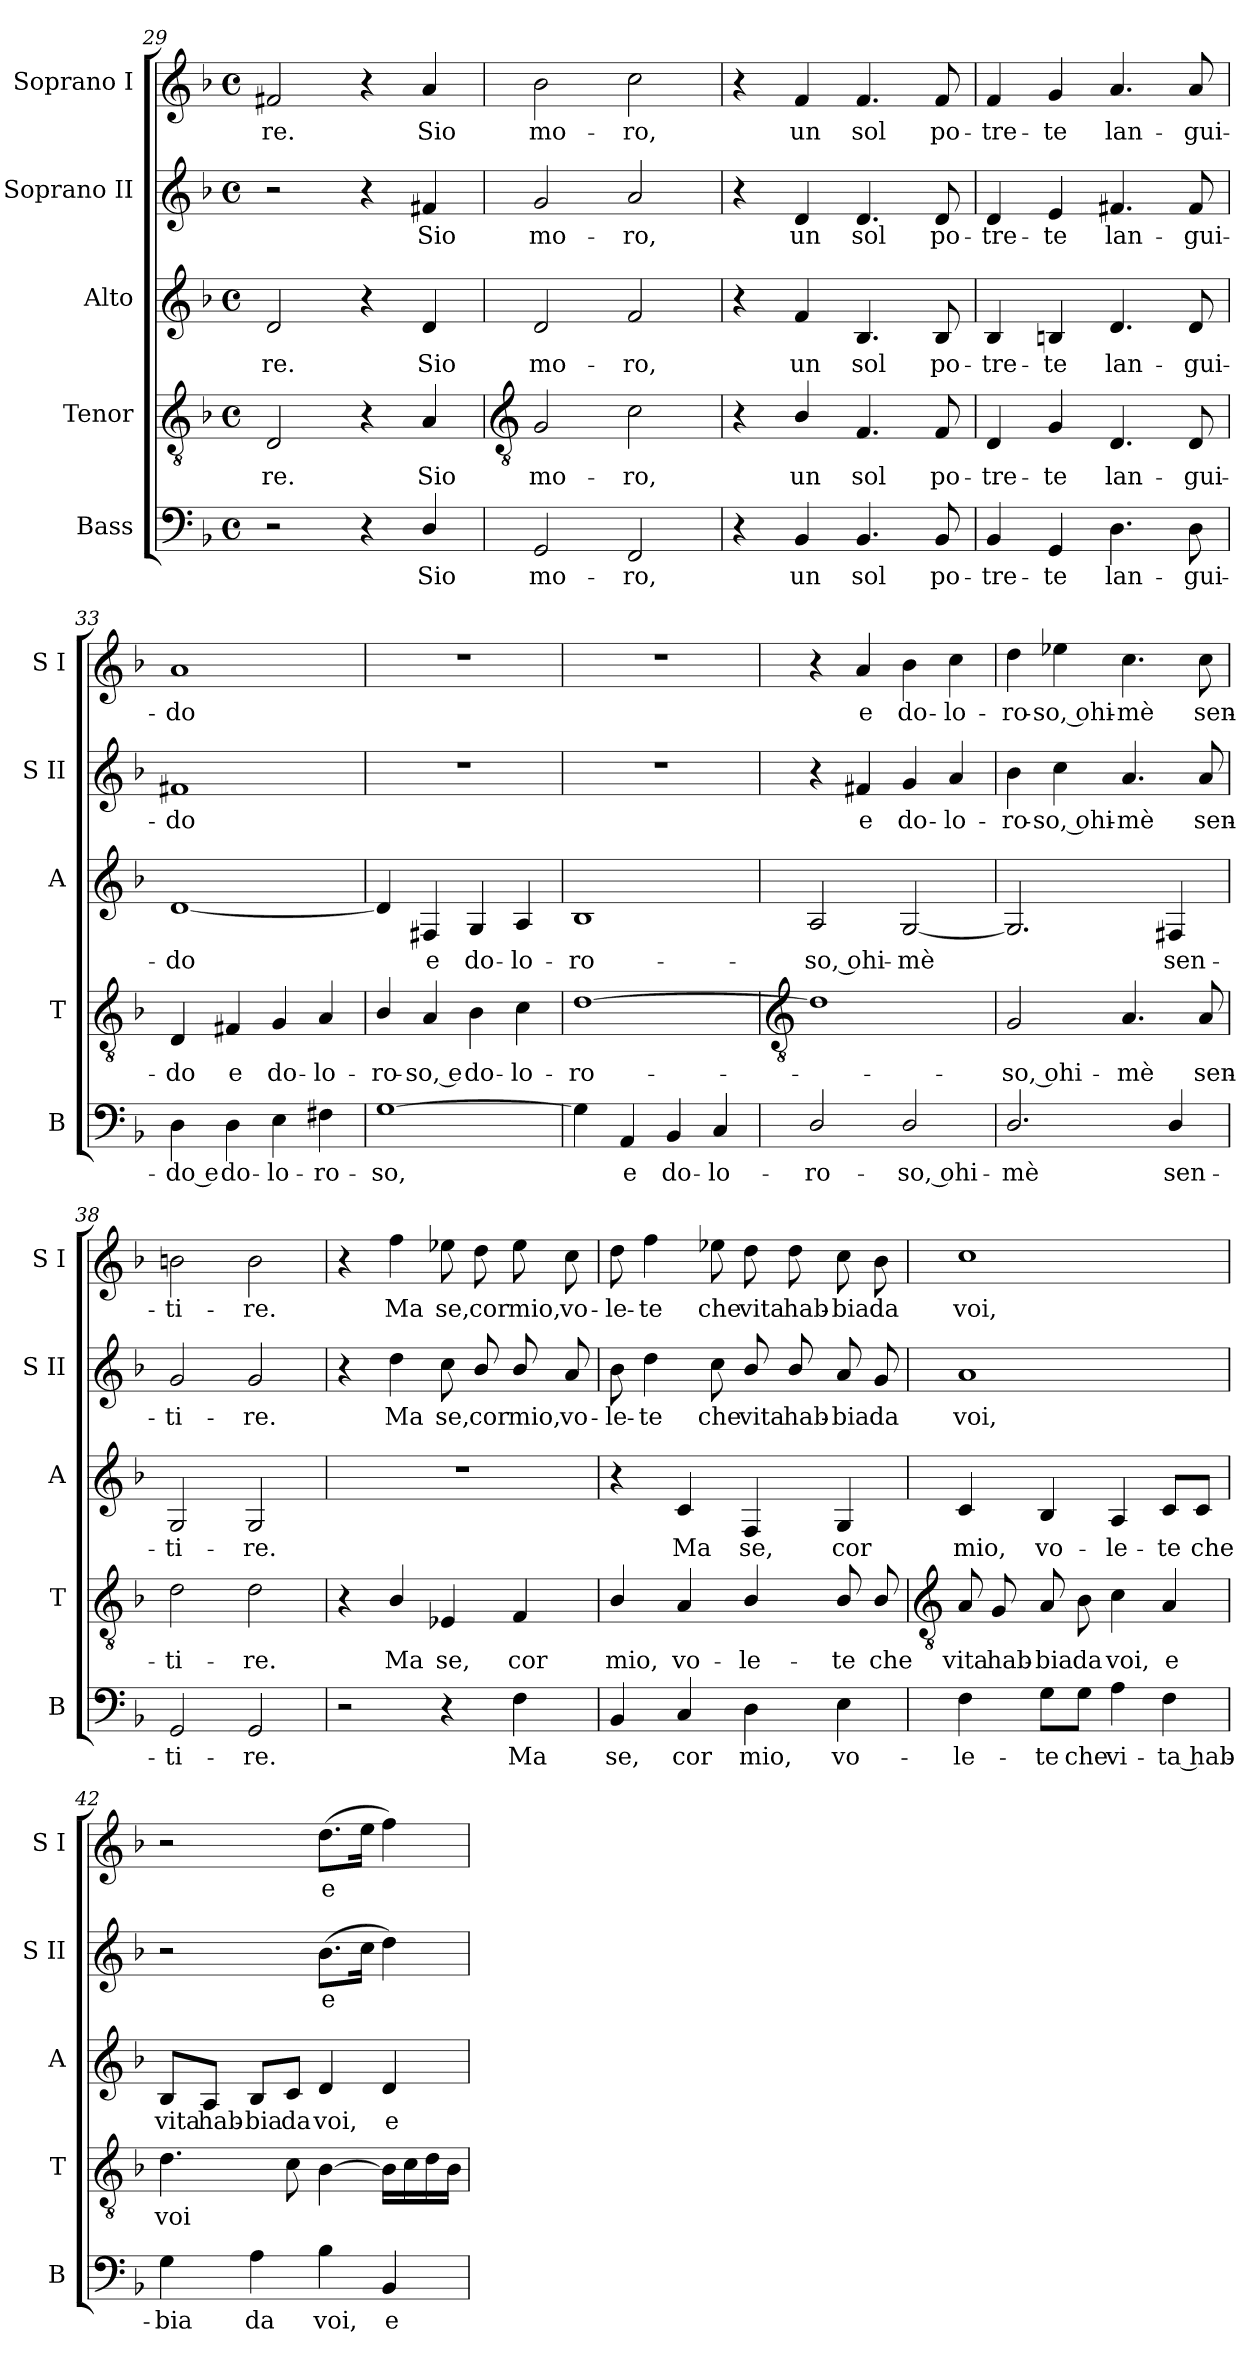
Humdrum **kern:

**kern	**text	**kern	**text	**kern	**text	**kern	**text	**kern	**text
*part5	*part5	*part4	*part4	*part3	*part3	*part2	*part2	*part1	*part1
*staff5	*staff5	*staff4	*staff4	*staff3	*staff3	*staff2	*staff2	*staff1	*staff1
*I"Bass	*	*I"Tenor	*	*I"Alto	*	*I"Soprano II	*	*I"Soprano I	*
*I'B	*	*I'T	*	*I'A	*	*I'S II	*	*I'S I	*
*clefF4	*	*clefGv2	*	*clefG2	*	*clefG2	*	*clefG2	*
*k[b-]	*	*k[b-]	*	*k[b-]	*	*k[b-]	*	*k[b-]	*
*F:	*	*F:	*	*F:	*	*F:	*	*F:	*
*M4/4	*	*M4/4	*	*M4/4	*	*M4/4	*	*M4/4	*
*met(c)	*	*met(c)	*	*met(c)	*	*met(c)	*	*met(c)	*
=29	=29	=29	=29	=29	=29	=29	=29	=29	=29
!	!	!	!LO:LY:b	!	!LO:LY:b	!	!	!	!LO:LY:b
2r	.	2D	-re.	2d	-re.	2r	.	2f#X	-re.
4r	.	4r	.	4r	.	4r	.	4r	.
!	!LO:LY:b	!	!LO:LY:b	!	!LO:LY:b	!	!LO:LY:b	!	!LO:LY:b
4D/	Sio	4A	Sio	4d	Sio	4f#X	Sio	4a	Sio
!!LO:LB:g=z
=30	=30	=30	=30	=30	=30	=30	=30	=30	=30
*	*	*clefGv2	*	*	*	*	*	*	*
!	!LO:LY:b	!	!LO:LY:b	!	!LO:LY:b	!	!LO:LY:b	!	!LO:LY:b
2GG	mo-	2G	mo-	2d	mo-	2g	mo-	2b-	mo-
!	!LO:LY:b	!	!LO:LY:b	!	!LO:LY:b	!	!LO:LY:b	!	!LO:LY:b
2FF	-ro,	2c	-ro,	2f	-ro,	2a	-ro,	2cc	-ro,
=31	=31	=31	=31	=31	=31	=31	=31	=31	=31
4r	.	4r	.	4r	.	4r	.	4r	.
!	!LO:LY:b	!	!LO:LY:b	!	!LO:LY:b	!	!LO:LY:b	!	!LO:LY:b
4BB-	un	4B-/	un	4f	un	4d	un	4f	un
!	!LO:LY:b	!	!LO:LY:b	!	!LO:LY:b	!	!LO:LY:b	!	!LO:LY:b
4.BB-	sol	4.F	sol	4.B-	sol	4.d	sol	4.f	sol
!	!LO:LY:b	!	!LO:LY:b	!	!LO:LY:b	!	!LO:LY:b	!	!LO:LY:b
8BB-	po-	8F	po-	8B-	po-	8d	po-	8f	po-
=32	=32	=32	=32	=32	=32	=32	=32	=32	=32
!	!LO:LY:b	!	!LO:LY:b	!	!LO:LY:b	!	!LO:LY:b	!	!LO:LY:b
4BB-	-tre-	4D	-tre-	4B-	-tre-	4d	-tre-	4f	-tre-
!	!LO:LY:b	!	!LO:LY:b	!	!LO:LY:b	!	!LO:LY:b	!	!LO:LY:b
4GG	-te	4G	-te	4Bn	-te	4e	-te	4g	-te
!	!LO:LY:b	!	!LO:LY:b	!	!LO:LY:b	!	!LO:LY:b	!	!LO:LY:b
4.D	lan-	4.D	lan-	4.d	lan-	4.f#X	lan-	4.a	lan-
!	!LO:LY:b	!	!LO:LY:b	!	!LO:LY:b	!	!LO:LY:b	!	!LO:LY:b
8D	-gui-	8D	-gui-	8d	-gui-	8f#	-gui-	8a	-gui-
=33	=33	=33	=33	=33	=33	=33	=33	=33	=33
!	!LO:LY:b	!	!LO:LY:b	!	!LO:LY:b	!	!LO:LY:b	!	!LO:LY:b
4D	-do e	4D	-do	[1d	-do	1f#X	-do	1a	-do
!	!LO:LY:b	!	!LO:LY:b	!	!	!	!	!	!
4D	do-	4F#X	e	.	.	.	.	.	.
!	!LO:LY:b	!	!LO:LY:b	!	!	!	!	!	!
4E	-lo-	4G	do-	.	.	.	.	.	.
!	!LO:LY:b	!	!LO:LY:b	!	!	!	!	!	!
4F#X	-ro-	4A	-lo-	.	.	.	.	.	.
=34	=34	=34	=34	=34	=34	=34	=34	=34	=34
!	!LO:LY:b	!	!LO:LY:b	!	!	!	!	!	!
[1G	-so,	4B-/	-ro-	4d]	.	1r	.	1r	.
!	!	!	!LO:LY:b	!	!LO:LY:b	!	!	!	!
.	.	4A	-so, e	4F#X	e	.	.	.	.
!	!	!	!LO:LY:b	!	!LO:LY:b	!	!	!	!
.	.	4B-	do-	4G	do-	.	.	.	.
!	!	!	!LO:LY:b	!	!LO:LY:b	!	!	!	!
.	.	4c	-lo-	4A	-lo-	.	.	.	.
=35	=35	=35	=35	=35	=35	=35	=35	=35	=35
!	!	!	!LO:LY:b	!	!LO:LY:b	!	!	!	!
4G]	.	[1d	-ro-	1B-	-ro-	1r	.	1r	.
!	!LO:LY:b	!	!	!	!	!	!	!	!
4AA	e	.	.	.	.	.	.	.	.
!	!LO:LY:b	!	!	!	!	!	!	!	!
4BB-	do-	.	.	.	.	.	.	.	.
!	!LO:LY:b	!	!	!	!	!	!	!	!
4C	-lo-	.	.	.	.	.	.	.	.
!!LO:LB:g=z
=36	=36	=36	=36	=36	=36	=36	=36	=36	=36
*	*	*clefGv2	*	*	*	*	*	*	*
!	!LO:LY:b	!	!	!	!LO:LY:b	!	!	!	!
2D/	-ro-	1d]	.	2A	-so, ohi-	4r	.	4r	.
!	!	!	!	!	!	!	!LO:LY:b	!	!LO:LY:b
.	.	.	.	.	.	4f#X	e	4a	e
!	!LO:LY:b	!	!	!	!LO:LY:b	!	!LO:LY:b	!	!LO:LY:b
2D/	-so, ohi-	.	.	[2G	-mè	4g	do-	4b-	do-
!	!	!	!	!	!	!	!LO:LY:b	!	!LO:LY:b
.	.	.	.	.	.	4a	-lo-	4cc	-lo-
=37	=37	=37	=37	=37	=37	=37	=37	=37	=37
!	!LO:LY:b	!	!LO:LY:b	!	!	!	!LO:LY:b	!	!LO:LY:b
2.D/	-mè	2G	so, ohi-	2.G]	.	4b-	-ro-	4dd	-ro-
!	!	!	!	!	!	!	!LO:LY:b	!	!LO:LY:b
.	.	.	.	.	.	4cc	-so, ohi-	4ee-X	-so, ohi-
!	!	!	!LO:LY:b	!	!	!	!LO:LY:b	!	!LO:LY:b
.	.	4.A	-mè	.	.	4.a	-mè	4.cc	-mè
!	!LO:LY:b	!	!	!	!LO:LY:b	!	!	!	!
4D/	sen-	.	.	4F#X	sen-	.	.	.	.
!	!	!	!LO:LY:b	!	!	!	!LO:LY:b	!	!LO:LY:b
.	.	8A	sen-	.	.	8a	sen-	8cc	sen-
=38	=38	=38	=38	=38	=38	=38	=38	=38	=38
!	!LO:LY:b	!	!LO:LY:b	!	!LO:LY:b	!	!LO:LY:b	!	!LO:LY:b
2GG	-ti-	2d	-ti-	2G	-ti-	2g	-ti-	2bn	-ti-
!	!LO:LY:b	!	!LO:LY:b	!	!LO:LY:b	!	!LO:LY:b	!	!LO:LY:b
2GG	-re.	2d	-re.	2G	-re.	2g	-re.	2b	-re.
=39	=39	=39	=39	=39	=39	=39	=39	=39	=39
2r	.	4r	.	1r	.	4r	.	4r	.
!	!	!	!LO:LY:b	!	!	!	!LO:LY:b	!	!LO:LY:b
.	.	4B-/	Ma	.	.	4dd	Ma	4ff	Ma
!	!	!	!LO:LY:b	!	!	!	!LO:LY:b	!	!LO:LY:b
4r	.	4E-X	se,	.	.	8cc	se,	8ee-X	se,
!	!	!	!	!	!	!	!LO:LY:b	!	!LO:LY:b
.	.	.	.	.	.	8b-/	cor	8dd	cor
!	!LO:LY:b	!	!LO:LY:b	!	!	!	!LO:LY:b	!	!LO:LY:b
4F	Ma	4F	cor	.	.	8b-/	mio,	8ee-	mio,
!	!	!	!	!	!	!	!LO:LY:b	!	!LO:LY:b
.	.	.	.	.	.	8a	vo-	8cc	vo-
=40	=40	=40	=40	=40	=40	=40	=40	=40	=40
!	!LO:LY:b	!	!LO:LY:b	!	!	!	!LO:LY:b	!	!LO:LY:b
4BB-	se,	4B-/	mio,	4r	.	8b-	-le-	8dd	-le-
!	!	!	!	!	!	!	!LO:LY:b	!	!LO:LY:b
.	.	.	.	.	.	4dd	-te	4ff	-te
!	!LO:LY:b	!	!LO:LY:b	!	!LO:LY:b	!	!	!	!
4C	cor	4A	vo-	4c	Ma	.	.	.	.
!	!	!	!	!	!	!	!LO:LY:b	!	!LO:LY:b
.	.	.	.	.	.	8cc	che	8ee-	che
!	!LO:LY:b	!	!LO:LY:b	!	!LO:LY:b	!	!LO:LY:b	!	!LO:LY:b
4D	mio,	4B-/	-le-	4F	se,	8b-/	vita	8dd	vita
!	!	!	!	!	!	!	!LO:LY:b	!	!LO:LY:b
.	.	.	.	.	.	8b-/	hab-	8dd	hab-
!	!LO:LY:b	!	!LO:LY:b	!	!LO:LY:b	!	!LO:LY:b	!	!LO:LY:b
4E	vo-	8B-/	-te	4G	cor	8a	-bia	8cc	-bia
!	!	!	!LO:LY:b	!	!	!	!LO:LY:b	!	!LO:LY:b
.	.	8B-/	che	.	.	8g	da	8b-	da
!!LO:LB:g=z
=41	=41	=41	=41	=41	=41	=41	=41	=41	=41
*	*	*clefGv2	*	*	*	*	*	*	*
!	!LO:LY:b	!	!LO:LY:b	!	!LO:LY:b	!	!LO:LY:b	!	!LO:LY:b
4F	-le-	8A	vita	4c	mio,	1a	voi,	1cc	voi,
!	!	!	!LO:LY:b	!	!	!	!	!	!
.	.	8G	hab-	.	.	.	.	.	.
!	!LO:LY:b	!	!LO:LY:b	!	!LO:LY:b	!	!	!	!
8G\L	-te	8A	-bia	4B-	vo-	.	.	.	.
!	!LO:LY:b	!	!LO:LY:b	!	!	!	!	!	!
8G\J	che	8B-	da	.	.	.	.	.	.
!	!LO:LY:b	!	!LO:LY:b	!	!LO:LY:b	!	!	!	!
4A	vi-	4c	voi,	4A	-le-	.	.	.	.
!	!LO:LY:b	!	!LO:LY:b	!	!LO:LY:b	!	!	!	!
4F	-ta hab-	4A	e	8c/L	-te	.	.	.	.
!	!	!	!	!	!LO:LY:b	!	!	!	!
.	.	.	.	8c/J	che	.	.	.	.
=42	=42	=42	=42	=42	=42	=42	=42	=42	=42
!	!LO:LY:b	!	!LO:LY:b	!	!LO:LY:b	!	!	!	!
4G	-bia	4.d	voi	8B-/L	vita	2r	.	2r	.
!	!	!	!	!	!LO:LY:b	!	!	!	!
.	.	.	.	8A/J	hab-	.	.	.	.
!	!LO:LY:b	!	!	!	!LO:LY:b	!	!	!	!
4A	da	.	.	8B-/L	-bia	.	.	.	.
!	!	!	!	!	!LO:LY:b	!	!	!	!
.	.	8c	.	8c/J	da	.	.	.	.
!	!LO:LY:b	!	!	!	!LO:LY:b	!	!LO:LY:b	!	!LO:LY:b
4B-	voi,	[4B-	.	4d	voi,	(>8.b-L	e	(>8.ddL	e
.	.	.	.	.	.	16ccJ	.	16eeJ	.
!	!LO:LY:b	!	!	!	!LO:LY:b	!	!	!	!
4BB-	e	16B-LL]	.	4d	e	4dd)	.	4ff)	.
.	.	16c	.	.	.	.	.	.	.
.	.	16d	.	.	.	.	.	.	.
.	.	16B-JJ	.	.	.	.	.	.	.
=	=	=	=	=	=	=	=	=	=
*-	*-	*-	*-	*-	*-	*-	*-	*-	*-
